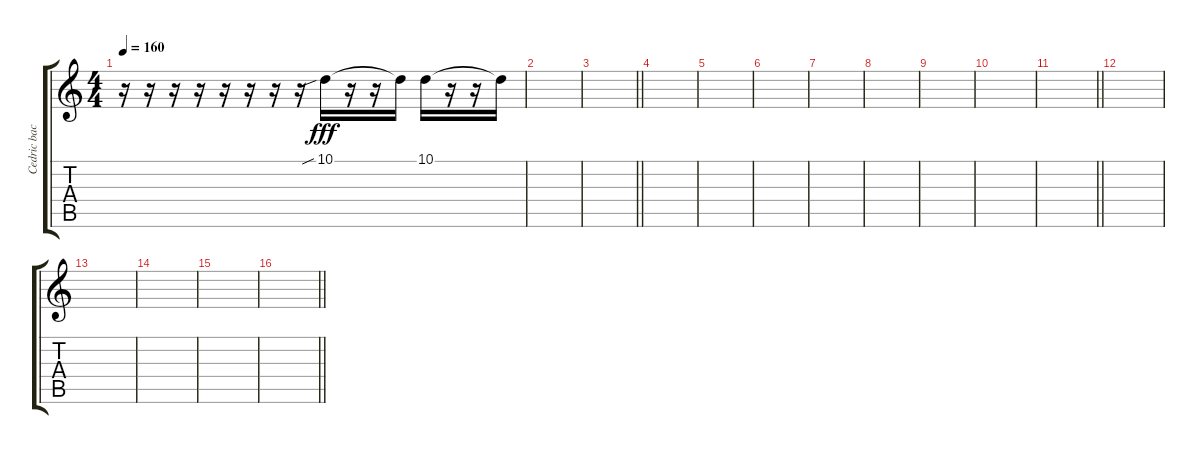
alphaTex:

\track ("Cedric backup" "Cedric bac") {instrument tenorsax}
\staff {score tabs}
\tuning (E4 B3 G3 D3 A2 E2) {hide}
\ts (4 4)
\tempo 160
\clef g2
\ks c
r.16{dy fff} r.16 r.16 r.16 r.16 r.16 r.16 r.16 10.1{sib}.16 r.16 r.16 10.1{t}.16 10.1.16 r.16 r.16 10.1{t}.16 |
|
\barLineRight lightlight
|
|
|
|
|
|
|
|
\barLineRight lightlight
|
|
|
|
|
\barLineRight lightlight
